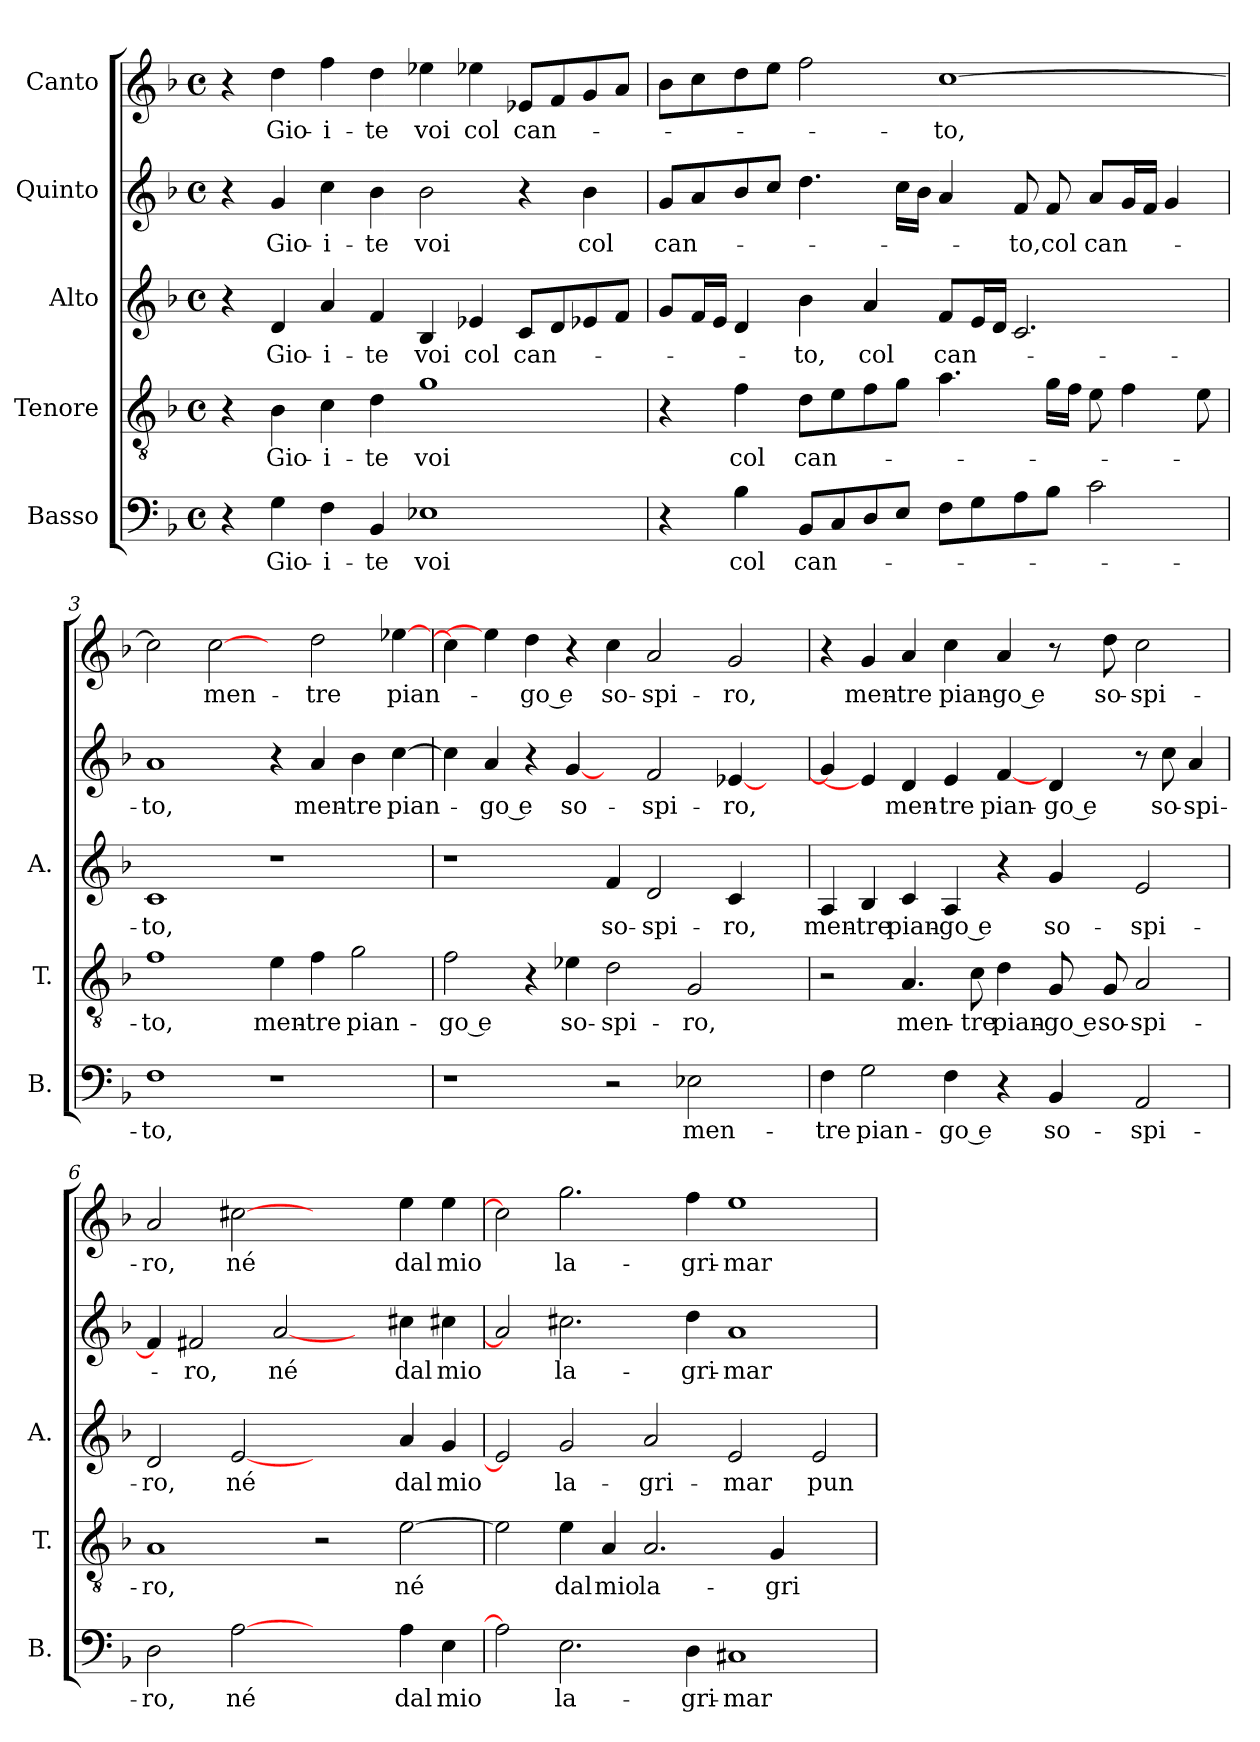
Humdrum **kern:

**kern	**text	**kern	**text	**kern	**text	**kern	**text	**kern	**text
*part5	*part5	*part4	*part4	*part3	*part3	*part2	*part2	*part1	*part1
*staff5	*staff5	*staff4	*staff4	*staff3	*staff3	*staff2	*staff2	*staff1	*staff1
*I"Basso	*	*I"Tenore	*	*I"Alto	*	*I"Quinto	*	*I"Canto	*
*I'B.	*	*I'T.	*	*I'A.	*	*	*	*	*
*clefF4	*	*clefGv2	*	*clefG2	*	*clefG2	*	*clefG2	*
*k[b-]	*	*k[b-]	*	*k[b-]	*	*k[b-]	*	*k[b-]	*
*F:	*	*F:	*	*F:	*	*F:	*	*F:	*
*M4/4	*	*M4/4	*	*M4/4	*	*M4/4	*	*M4/4	*
*met(c)	*	*met(c)	*	*met(c)	*	*met(c)	*	*met(c)	*
=1	=1	=1	=1	=1	=1	=1	=1	=1	=1
4r	.	4r	.	4r	.	4r	.	4r	.
4G\	Gio-	4B-\	Gio-	4d/	Gio-	4g/	Gio-	4dd\	Gio-
4F\	-i-	4c\	-i-	4a/	-i-	4cc\	-i-	4ff\	-i-
4BB-/	-te	4d\	-te	4f/	-te	4b-\	-te	4dd\	-te
1E-X\	voi	1g\	voi	4B-/	voi	2b-\	voi	4ee-X\	voi
.	.	.	.	4e-X/	col	.	.	4ee-X\	col
.	.	.	.	8c/L	can-	4r	.	8e-X/L	can-
.	.	.	.	8d/	.	.	.	8f/	.
.	.	.	.	8e-X/	.	4b-\	col	8g/	.
.	.	.	.	8f/J	.	.	.	8a/J	.
=2	=2	=2	=2	=2	=2	=2	=2	=2	=2
4r	.	4r	.	8g/L	.	8g/L	can-	8b-\L	.
.	.	.	.	16f/L	.	8a/	.	8cc\	.
.	.	.	.	16e/JJ	.	.	.	.	.
4B-\	col	4f\	col	4d/	.	8b-/	.	8dd\	.
.	.	.	.	.	.	8cc/J	.	8ee\J	.
8BB-/L	can-	8d\L	can-	4b-\	-to,	4.dd\	.	2ff\	.
8C/	.	8e\	.	.	.	.	.	.	.
8D/	.	8f\	.	4a/	col	.	.	.	.
8E/J	.	8g\J	.	.	.	16cc\LL	.	.	.
.	.	.	.	.	.	16b-\JJ	.	.	.
8F\L	.	4.a\	.	8f/L	can-	4a/	.	[1cc\	-to,
8G\	.	.	.	16e/L	.	.	.	.	.
.	.	.	.	16d/JJ	.	.	.	.	.
8A\	.	.	.	2.c/	.	8f/	-to,	.	.
8B-\J	.	16g\LL	.	.	.	8f/	col	.	.
.	.	16f\JJ	.	.	.	.	.	.	.
2c\	.	8e\	.	.	.	8a/L	can-	.	.
.	.	4f\	.	.	.	16g/L	.	.	.
.	.	.	.	.	.	16f/JJ	.	.	.
.	.	.	.	.	.	4g/	.	.	.
.	.	8e\	.	.	.	.	.	.	.
=3	=3	=3	=3	=3	=3	=3	=3	=3	=3
1F\	-to,	1f\	-to,	1c/	-to,	1a/	-to,	2cc\]	.
.	.	.	.	.	.	.	.	[2cc\	men-
1r	.	4e\	men-	1r	.	4r	.	4ryy	.
.	.	4f\	-tre	.	.	4a/	men-	2dd\	-tre
.	.	2g\	pian-	.	.	4b-\	-tre	.	.
.	.	.	.	.	.	[4cc\	pian-	[4ee-X\	pian-
=4	=4	=4	=4	=4	=4	=4	=4	=4	=4
1r	.	2f\	-go e	1r	.	4cc\]	.	4cc\]	.
.	.	.	.	.	.	4a/	-go e	4ee-\]	.
.	.	4r	.	.	.	4r	.	4dd\	-go e
.	.	4e-X\	so-	.	.	[4g/	so-	4r	.
2r	.	2d\	-spi-	4f/	so-	4ryy	.	4cc\	so-
.	.	.	.	2d/	-spi-	2f/	-spi-	2a/	-spi-
2E-X\	men-	2G/	-ro,	.	.	.	.	.	.
.	.	.	.	4c/	-ro,	[4e-X/	-ro,	2g/	-ro,
4ryy	.	4ryy	.	4ryy	.	4ryy	.	.	.
=5	=5	=5	=5	=5	=5	=5	=5	=5	=5
4F\	-tre	2r	.	4A/	men-	4g/]	.	4r	.
2G\	pian-	.	.	4B-/	-tre	4e-/]	.	4g/	men-
.	.	4.A/	men-	4c/	pian-	4d/	men-	4a/	-tre
4F\	-go e	.	.	4A/	-go e	4e/	-tre	4cc\	pian-
.	.	8c\	-tre	.	.	.	.	.	.
4r	.	4d\	pian-	4r	.	[4f/	pian-	4a/	-go e
4BB-/	so-	8G/	-go e	4g/	so-	4d/	-go e	8r	.
.	.	8G/	so-	.	.	.	.	8dd\	so-
2AA/	-spi-	2A/	-spi-	2e/	-spi-	8r	.	2cc\	-spi-
.	.	.	.	.	.	8cc\	so-	.	.
.	.	.	.	.	.	4a/	-spi-	.	.
=6	=6	=6	=6	=6	=6	=6	=6	=6	=6
2D\	-ro,	1A/	-ro,	2d/	-ro,	4f/]	.	2a/	-ro,
.	.	.	.	.	.	2f#X/	-ro,	.	.
[2A\	né	.	.	[2e/	né	.	.	[2cc#X\	né
.	.	.	.	.	.	[2a/	né	.	.
2ryy	.	2r	.	2ryy	.	.	.	2ryy	.
.	.	.	.	.	.	4ryy	.	.	.
4A\	dal	[2e\	né	4a/	dal	4cc#X\	dal	4ee\	dal
4E\	mio	.	.	4g/	mio	4cc#X\	mio	4ee\	mio
=7	=7	=7	=7	=7	=7	=7	=7	=7	=7
2A\]	.	2e\]	.	2e/]	.	2a/]	.	2cc#\]	.
2.E\	la-	4e\	dal	2g/	la-	2.cc#X\	la-	2.gg\	la-
.	.	4A/	mio	.	.	.	.	.	.
.	.	2.A/	la-	2a/	-gri-	.	.	.	.
4D\	-gri-	.	.	.	.	4dd\	-gri-	4ff\	-gri-
1C#X/	-mar	.	.	2e/	-mar	1a/	-mar	1ee\	-mar
.	.	4G/	-gri-	.	.	.	.	.	.
.	.	2ryy	.	2e/	pun-	.	.	.	.
=	=	=	=	=	=	=	=	=	=
*-	*-	*-	*-	*-	*-	*-	*-	*-	*-
